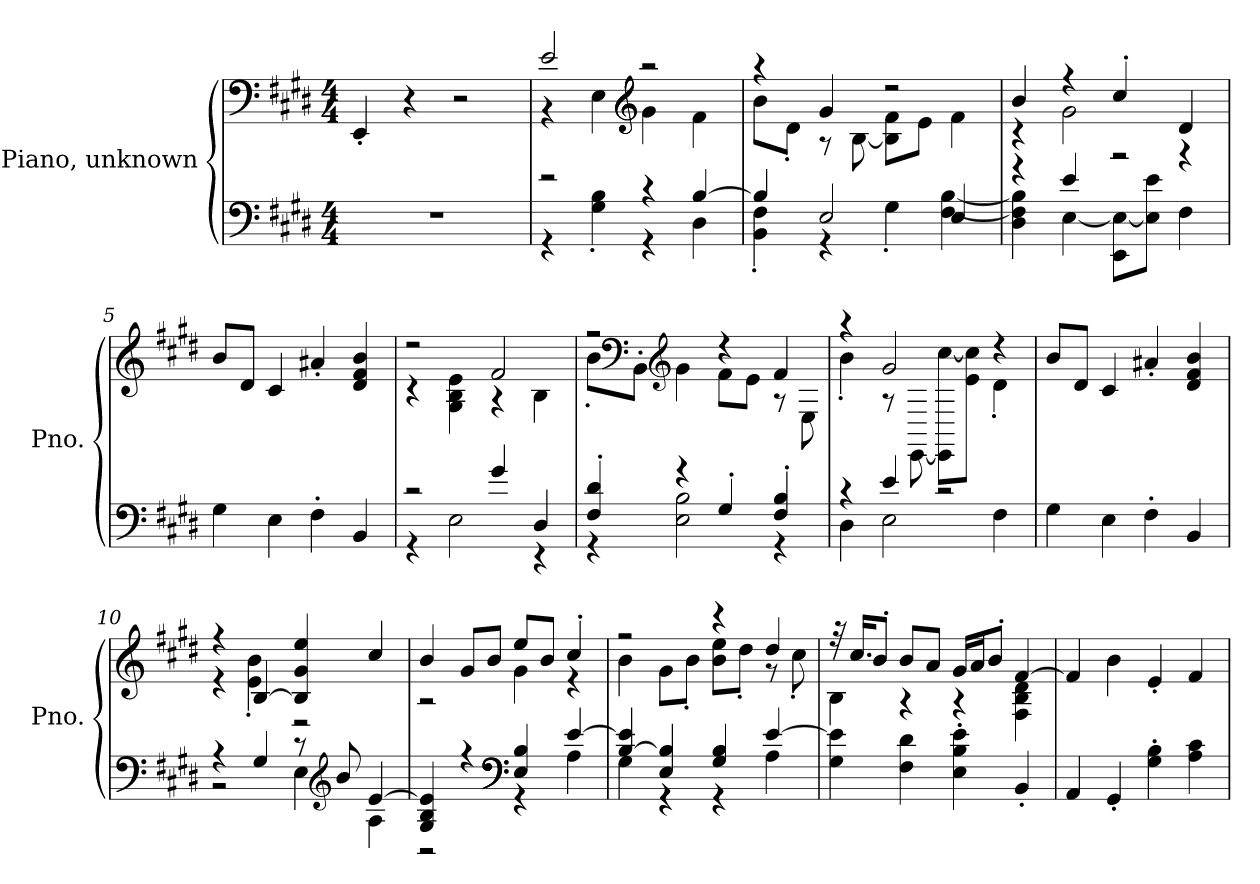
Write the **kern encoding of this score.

**kern	**kern
*part1	*part1
*staff2	*staff1
*I"Piano, unknown	*
*I'Pno.	*
*clefF4	*clefF4
*k[f#c#g#d#]	*k[f#c#g#d#]
*M4/4	*M4/4
*MM120	*MM120
=1	=1
1r	4EE'/
.	4r
.	2r
=2	=2
*^	*^
2r	4r	2e/	4r
.	4G#\' 4B\'	.	4E\
*	*	*clefG2	*
4r	4r	2r	4g#\
[4B/	4D#\	.	4f#\
=3	=3	=3	=3
4B/]	4BB\' 4F#\'	4r	8b\L
.	.	.	8d#'\J
2E/	4r	4g#/	8r
.	.	.	[8B\
.	4G#'\	2r	8B\] 8f#\L
.	.	.	8e\J
4E/	[4F#\ [4B\	.	4f#\
=4	=4	=4	=4
4r	4D#\ 4F#\] 4B\]	4b/	4r
4e/	[4E\	4r	2g#\
2r	8EE\ 8E\_L	4cc#'/	.
.	8E\] 8e\J	.	.
.	4F#\	4d#/	4r
*v	*v	*	*
*	*v	*v
=5	=5
4G#\	8b/L
.	8d#/J
4E\	4c#/
4F#'\	4a#X'/
4BB/	4d#/ 4f#/ 4b/
=6	=6
*^	*^
2r	4r	2r	4r
.	2E\	.	4G#\ 4B\ 4e\
4g#/	.	2f#/	4r
4D#/	4r	.	4B\
!!LO:LB:g=z	!!
=7	=7	=7	=7
4F#/' 4d#/'	4r	2r	8b'\L
*	*	*clefF4	*
.	.	.	8BB'\J
*	*	*clefG2	*
4r	2E\ 2B\	.	4g#\
4G#'/	.	4r	8f#\L
.	.	.	8e\J
4F#/' 4B/'	4r	4f#/	8r
.	.	.	8E\
=8	=8	=8	=8
4r	4D#\	4r	4b'\
4e/	2E\	2g#/	8r
.	.	.	[8EE\
2r	.	.	8EE\] [8cc#\L
.	.	.	8e\ 8cc#\]J
.	4F#\	4r	4d#'\
*v	*v	*	*
*	*v	*v
=9	=9
4G#\	8b/L
.	8d#/J
4E\	4c#/
4F#'\	4a#X'/
4BB/	4d#/ 4f#/ 4b/
=10	=10
*^	*^
4r	2r	4r	4r
4G#/	.	[4B/	4e\' 4b\'
8r	4E\	4B/] 4g#/ 4ee/	2r
*clefG2	*	*	*
8b/	.	.	.
[4e/	4A\	4cc#/	.
=11	=11	=11	=11
4G#/ 4B/ 4e/]	2r	4b/	2r
4r	.	8g#/L	.
.	.	8b/J	.
*clefF4	*	*	*
4E/ 4B/	4r	8ee/L	4g#\
.	.	8b/J	.
[4e/	4A\	4cc#'/	4r
!!LO:LB:g=z	!!
=12	=12	=12	=12
[4B/ 4e/]	4G#\	2r	4b\
4E/ 4B/]	4r	.	8g#\L
.	.	.	8b'\J
4G#/ 4B/	4r	4r	8b\ 8ee\L
.	.	.	8dd#'\J
[4e/	4A\	4dd#/	8r
.	.	.	8cc#'\
*v	*v	*	*
=13	=13	=13
4G#\ 4e\]	32r	4B\
.	16.cc#/KL	.
.	8b'/J	.
4F#\ 4d#\	8b/L	4r
.	8a/J	.
4E\' 4B\' 4e\'	16g#/LL	4r
.	16a/J	.
.	8b'/J	.
4BB'/	[4f#/	4F#\ 4B\ 4d#\
*	*v	*v
=14	=14
4AA/	4f#/]
4GG#'/	4b\
4G#\' 4B\'	4e'/
4A\ 4c#\	4f#/
=	=
*-	*-
